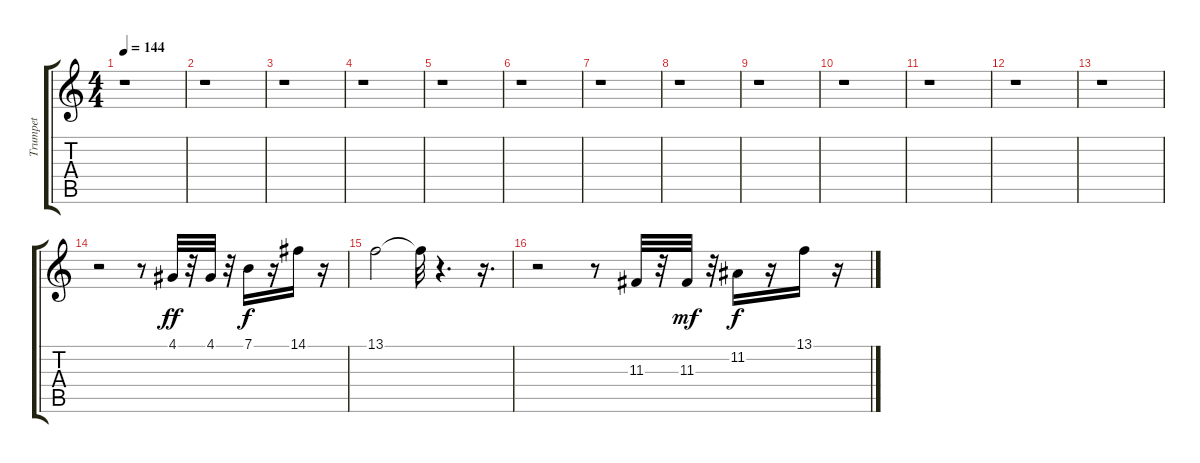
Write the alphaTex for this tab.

\track ("Trumpet" "Trumpet") {instrument trumpet}
\staff {score tabs}
\tuning (E4 B3 G3 D3 A2 E2) {hide}
\ts (4 4)
\tempo 144
\clef g2
\ks c
r.1{dy f} |
r.1 |
r.1 |
r.1 |
r.1 |
r.1 |
r.1 |
r.1 |
r.1 |
r.1 |
r.1 |
r.1 |
r.1 |
r.2 r.8 4.1.32{dy ff} r.32 4.1.32 r.32 7.1.16{dy f} r.16 14.1.16 r.16 |
13.1.2 13.1{t}.32 r.4{d} r.16{d} |
r.2 r.8 11.3.32 r.32 11.3.32{dy mf} r.32 11.2.16{dy f} r.16 13.1.16 r.16
